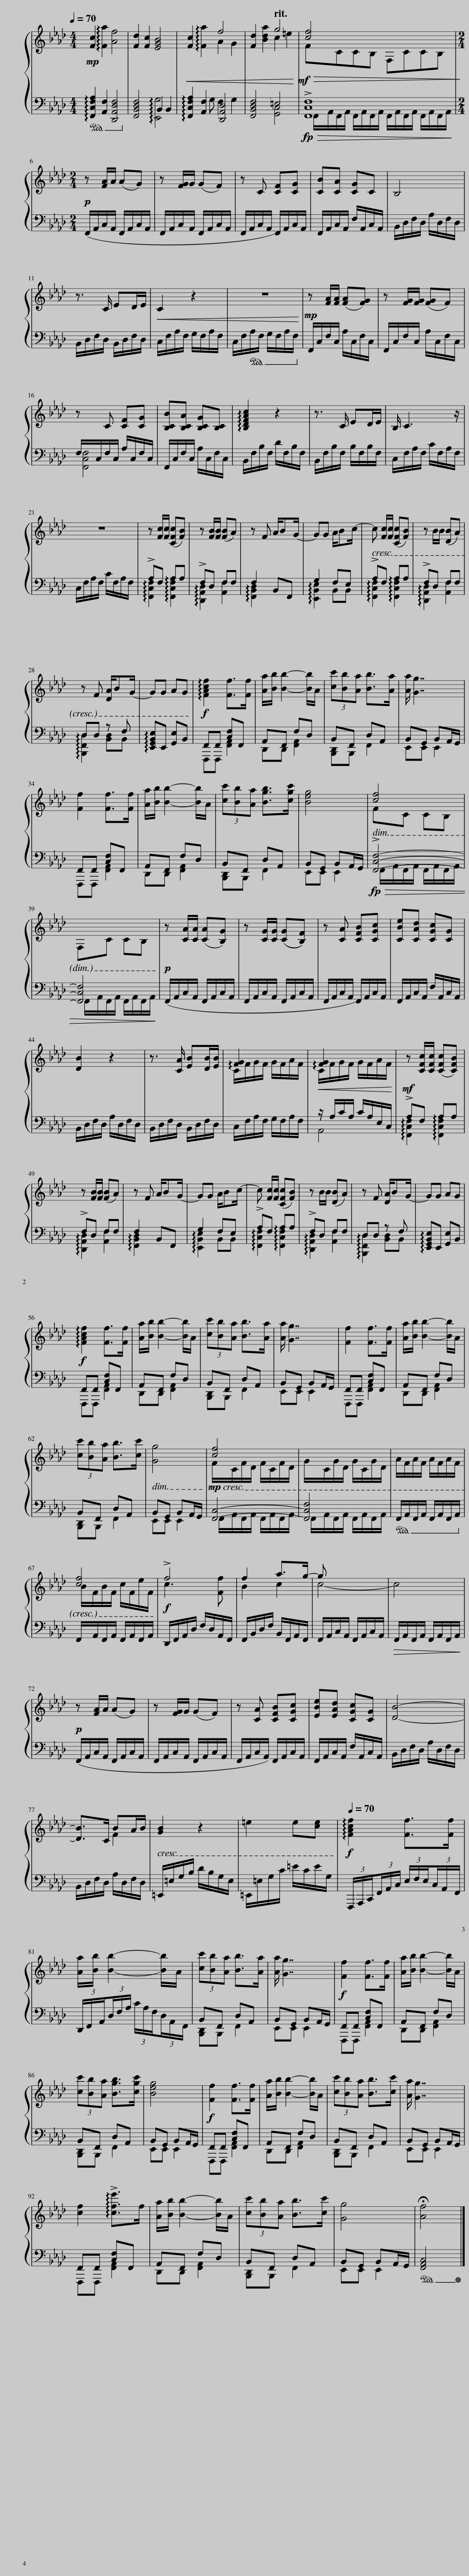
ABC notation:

X:1
%%score { ( 1 4 ) | ( 2 3 ) }
L:1/8
Q:1/4=70
M:4/4
I:linebreak $
K:Ab
V:1 treble
V:4 treble
V:2 bass
V:3 bass
V:1
!mp! [Fc]2 !arpeggio![Fa]2 [Af]4 | [Fd]2 [Fc]2 [EGB]4 |!<(! [Fc]2 !arpeggio![Fa]2 f4 | [Fd]2 [Bda]2 g4!<)! |!mf!!>(! [cf]4 x4!>)! |$ %5
[M:2/4]!p! z [FA]/A/ (AG) | z [FG]/G/ (GF) | z C [CF][CG] | [CB][CA] [CG]C | B,4 |$ %10
 z3/2 C/ ED/E/ |!<(! C2 z2 | z4!<)! | z [FA]/[FA]/ ([FA][FG]) | z [FG]/[FG]/ ([FG]F) |$ %15
 z C [CF][CG] | [B,CB][B,CA] [B,CG][B,C] | !arpeggio![B,DFAc]2 z2 | z3/2 C/ ED/E/ | B,/ C3 z/ |$ %20
 z4 | z [Fc]/[Fc]/ ([CFc][FB]) | z [FB]/[FB]/ ([FB]A) | z F A/BG/- | GG A/Bc/- | %25
 c [Fc]/[Fc]/ ([CFc][FB]) | z B/B/ ([DB]A) |$ z F [DA]/BG/- | GG AG |!f! !arpeggio![FAcf]2 [Ff]>[Ff] | %30
 [Aa]/[Bb]/ [Bb]2- [Bb]/A/ | (3[cc'][Bb][Aa] [Bb]>[Aa] | [Aa]/ [Gg]7/2 |$ [Ff]2 [Ff]>[Ff] | [Aa]/[Bb]/ [Bb]2- [Bb]/A/ | %35
 (3[cc'][Bb][Aa] [Bgb]>[cgc'] | [Beg]4 | [cf]4 |$ x4 |!p! z [CA]/[CA]/ ([CA][B,G]) | %40
 z [CG]/[CG]/ (([CG][B,F])) | z [CA] [CFB][CGc] | [CBe][CAd] [CGc][CG] |$ [DB]2 z2 | z3/2 [CA]/ [EB][DB]/[EB]/ | %45
 !arpeggio![FG]2 x2 |!<(! !arpeggio![FG]2 x2!<)! |!mf! z [CFc]/[CFc]/ ([CFc][CFB]) |$ z [FB]/[FB]/ ([FB]A) | z F A/BG/- | %50
 GG A/Bc/- | c [Fc]/[Fc]/ ([CFc][FB]) | z B/B/ ([DB]A) | z F [DA]/BG/- | GG AG |$ %55
!f! !arpeggio![FAcf]2 [Ff]>[Ff] | [Aa]/[Bb]/ [Bb]2- [Bb]/A/ | (3[cc'][Bb][Aa] [Bb]>[Aa] | [Aa]/ [Gg]7/2 | [Ff]2 [Ff]>[Ff] | %60
 [Aa]/[Bb]/ [Bb]2- [Bb]/A/ |$ (3[cc'][Bb][Aa] [Bb]>[cc'] | [Gg]4 |!mp! [cf]4 | x4 | %65
 x4 |$ [cf]4 |!f! !>!f4 | f2 a>g- | g x3 | %70
 x4 |$!p! z [FA]/A/ (AG) | z [FG]/G/ (GF) | z [CA] [CFB][CGc] | [EBe][EAd] [CGc][CG] | %75
 [DB]4- |$ [DB]>C BA/B/ | [GB]2 z2 | =e2 e[ce] |!f![Q:1/4=70] !arpeggio![FAcf]2 [Ff]>[Ff] |$ %80
 [Aa]/[Bb]/ [Bb]2- [Bb]/A/ | (3[cc'][Bb][Aa] [Bb]>[Aa] | [Aa]/ [Gg]7/2 |!f! [Ff]2 [Ff]>[Ff] | [Aa]/[Bb]/ [Bb]2- [Bb]/A/ |$ %85
 (3[cc'][Bb][Aa] [Bgb]>[cgc'] | [Beg]4 |!f! [Ff]2 [Ff]>[Ff] | [Aa]/[Bb]/ [Bb]2- [Bb]/A/ | (3[cc'][Bb][Aa] [Bb]>[cc'] | %90
 [Aa]/ [Gg]7/2 |$ [cf]2 !arpeggio!!>![cfe']>f | [Aa]/[Bb]/ [Bb]2- [Bb]/A/ | (3[cc'][Bb][Aa] [Bb]>[cc'] | [Gg]4 | %95
 !fermata![Af]4 |] %96
V:2
!ped! !arpeggio![F,,C,F,A,]2 [A,,F,]2 [D,,A,,D,F,]4!ped-up! |!ped! [F,,B,,D,F,]4 B,,2 B,,2!ped-up! |!ped! !arpeggio![F,,C,F,A,]2 [A,,F,]2 [D,,A,,D,]4!ped-up! |!ped! [F,,B,,D,F,]4 =E,4!ped-up! |!>(! !>![F,,C,F,]8!>)! |$ %5
[M:2/4] (F,,/!ped!A,,/)C,/A,,/ F,,/A,,/C,/A,,/!ped-up! |!ped! F,,/A,,/C,/A,,/ F,,/A,,/C,/A,,/!ped-up! |!ped! F,,/A,,/C,/A,,/ F,,/A,,/C,/A,,/!ped-up! |!ped! F,,/A,,/C,/A,,/ F,/A,,/C,/A,,/!ped-up! |!ped! B,,/D,/F,/D,/ A,/D,/F,/D,/!ped-up! |$ %10
 B,,/D,/!ped!F,/D,/ B,,/D,/F,/D,/!ped-up! | C,/F,/!ped!A,/F,/ G,/F,/A,/F,/!ped-up! | C,/F,/!ped!A,/F,/ G,/F,/A,/F,/!ped-up! |!mp! F,,/!ped!C,/F,/C,/ A,/C,/F,/C,/!ped-up! | F,,/!ped!C,/F,/C,/ A,/C,/F,/C,/!ped-up! |$ %15
!ped! F,/C,/F,/C,/ A,/C,/F,/C,/!ped-up! |!ped! F,,/C,/F,/C,/ A,/C,/F,/C,/!ped-up! | B,,/F,/!ped!B,/F,/ D/F,/B,/F,/!ped-up! | B,,/F,/!ped!B,/F,/ B,/F,/B,/F,/!ped-up! |!ped! C,/F,/A,/F,/ C/F,/A,/F,/!ped-up! |$ %20
!ped! C,/F,/A,/F,/ C/F,/A,/F,/!ped-up! |!ped! !>!A,F, A,A,!ped-up! |!ped! !>!F,D, F,F,!ped-up! |!ped! F,2 B,,F,,!ped-up! |!ped! G,2 F,E,!ped-up! | %25
!ped! !>!A,F, A,A,!ped-up! |!ped! !>!F,D, F,F,!ped-up! |$!ped! D,D, z F,!ped-up! |!ped! !arpeggio![E,,G,,B,,E,]E,, [G,,E,]B,,!ped-up! |!ped! F,,F,, [C,F,]F,,!ped-up! | %30
!ped! A,,F,, F,D,!ped-up! |!ped! B,,F,, D,A,,!ped-up! |!ped! B,,G,, B,,A,,/G,,/!ped-up! |$!ped! F,,F,, [C,F,]F,,!ped-up! |!ped! A,,F,, F,D,!ped-up! | %35
!ped! B,,F,, D,A,,!ped-up! |!ped! B,,G,, B,,A,,/G,,/!ped-up! |!>(! !>![F,,C,F,]4- |$ [F,,C,F,]4!>)! | (F,,/!ped!A,,/)C,/A,,/ F,,/A,,/C,/A,,/!ped-up! | %40
!ped! F,,/A,,/C,/A,,/ F,,/A,,/C,/A,,/!ped-up! |!ped! F,,/A,,/C,/A,,/ F,,/A,,/C,/A,,/!ped-up! |!ped! F,,/A,,/C,/A,,/ F,/A,,/C,/A,,/!ped-up! |$!ped! B,,/D,/F,/D,/ A,/D,/F,/D,/!ped-up! | B,,/D,/!ped!F,/D,/ B,,/D,/F,/D,/!ped-up! | %45
 C,/F,/!ped!A,/F,/ G,/F,/A,/F,/!ped-up! | z/ A,/!ped!C/A,/ C/A,/E,/C,/!ped-up! |!ped! !>!A,F, A,A,!ped-up! |$!ped! !>!F,D, F,F,!ped-up! |!ped! F,2 B,,F,,!ped-up! | %50
!ped! G,2 F,E,!ped-up! |!ped! !>!A,F, A,A,!ped-up! |!ped! !>!F,D, F,F,!ped-up! |!ped! D,D, z F,!ped-up! |!ped! !arpeggio![E,,G,,B,,E,]E,, [G,,E,]B,,!ped-up! |$ %55
!ped! F,,F,, [C,F,]F,,!ped-up! |!ped! A,,F,, F,D,!ped-up! |!ped! B,,F,, D,A,,!ped-up! |!ped! B,,G,, B,,A,,/G,,/!ped-up! |!ped! F,,F,, [C,F,]F,,!ped-up! | %60
!ped! A,,F,, F,D,!ped-up! |$!ped! B,,F,, D,A,,!ped-up! |!ped! B,,G,, B,,A,,/G,,/!ped-up! |!ped!!<(! [F,,C,]4-!ped-up! |!ped! [F,,C,F,]4!ped-up! | %65
!ped! F,,/A,,/F,,/A,,/ F,,/A,,/F,,/A,,/!ped-up! |$!ped! F,,/A,,/F,,/A,,/ F,,/A,,/F,,/A,,/!ped-up!!<)! |!ped! D,,/F,,/A,,/D,/ F,/D,/A,,/F,,/!ped-up! |!ped! F,,/B,,/D,/F,/ B,,/F,,/A,,/F,,/!ped-up! |!ped! F,,/A,,/C,/A,,/ F,,/A,,/C,/A,,/!ped-up! | %70
!>(!!ped! F,,/A,,/F,,/A,,/ F,,/A,,/F,,/A,,/!ped-up!!>)! |$ (F,,/!ped!A,,/)C,/A,,/ F,,/A,,/C,/A,,/!ped-up! |!ped! F,,/A,,/C,/A,,/ F,,/A,,/C,/A,,/!ped-up! |!ped! F,,/A,,/C,/A,,/ F,,/A,,/C,/A,,/!ped-up! |!ped! F,,/A,,/C,/A,,/ F,/A,,/C,/A,,/!ped-up! | %75
!ped! B,,/D,/F,/D,/ A,/D,/F,/D,/!ped-up! |$!ped! B,,/D,/F,/D,/ A,/D,/F,/D,/!ped-up! |!ped! =E,,/=E,/G,/B,/ D/B,/G,/E,/!ped-up! |!ped! =E,,/=E,/G,/C/ =E/C/E/G,/!ped-up! |!ped! (3F,,,/A,,,/C,,/(3F,,/A,,/C,/ (3E,/F,/E,/(3C,/A,,/F,,/!ped-up! |$ %80
!ped! (3D,,/F,,/A,,/(3D,/F,/A,/ (3C/A,/F,/(3D,/A,,/F,,/!ped-up! |!ped! B,,F,, D,A,,!ped-up! |!ped! B,,G,, B,,A,,/G,,/!ped-up! |!ped! F,,F,, [C,F,]F,,!ped-up! |!ped! A,,F,, F,D,!ped-up! |$ %85
!ped! B,,F,, D,A,,!ped-up! |!ped! B,,G,, B,,A,,/G,,/!ped-up! |!ped! F,,F,, [C,F,]F,,!ped-up! |!ped! A,,F,, F,D,!ped-up! |!ped! B,,F,, D,A,,!ped-up! | %90
!ped! B,,G,, B,,A,,/G,,/!ped-up! |$!ped! F,,F,, [C,F,]F,,!ped-up! |!ped! A,,F,, F,D,!ped-up! |!ped! B,,F,, D,A,,!ped-up! |!ped! B,,G,, B,,A,,/G,,/!ped-up! | %95
!ped! [F,,A,,C,]4!ped-up! |] %96
V:3
 x8 | x4 !arpeggio![E,,G,]4 | x3 G, F,2 G,2 | x4 [G,,C,]4 | F,,/A,,/F,,/A,,/ F,,/A,,/F,,/A,,/ F,,/A,,/F,,/A,,/ F,,/A,,/F,,/A,,/ |$ %5
[M:2/4] x4 | x4 | x4 | x4 | x4 |$ %10
 x4 | x4 | x4 | x4 | x4 |$ %15
 [F,,C,F,]4 | x4 | x4 | x4 | x4 |$ %20
 x4 | !arpeggio![F,,C,F,]2 !arpeggio![F,,C,F,A,]2 | !arpeggio![D,,A,,D,]2 [A,,F,]2 | !arpeggio![F,,B,,D,]2 x2 | !arpeggio![E,,B,,E,]2 B,,B,, | %25
 !arpeggio![F,,C,F,]2 !arpeggio![F,,C,F,A,]2 | !arpeggio![D,,A,,D,]2 [A,,F,]2 |$ !arpeggio![B,,,F,,D,]2 [B,,D,]B,, | x4 | F,,,F,,, [F,,A,,]2 | %30
 D,,D,, [F,,A,,]2 | [B,,,D,,]B,,, F,,2 | E,,E,, E,,2 |$ F,,,F,,, [F,,A,,]2 | D,,D,, [F,,A,,]2 | %35
 [B,,,D,,]B,,, F,,2 | E,,E,, E,,2 | F,,/A,,/F,,/A,,/ F,,/A,,/F,,/A,,/ |$ F,,/A,,/F,,/A,,/ F,,/A,,/F,,/A,,/ | x4 | %40
 x4 | x4 | x4 |$ x4 | x4 | %45
 x4 | A,,4 | !arpeggio![F,,C,F,]2 !arpeggio![F,,C,F,A,]2 |$ !arpeggio![D,,A,,D,]2 [A,,F,]2 | !arpeggio![F,,B,,D,]2 x2 | %50
 !arpeggio![E,,B,,E,]2 B,,B,, | !arpeggio![F,,C,F,]2 !arpeggio![F,,C,F,A,]2 | !arpeggio![D,,A,,D,]2 [A,,F,]2 | !arpeggio![B,,,F,,D,]2 [B,,D,]B,, | x4 |$ %55
 F,,,F,,, [F,,A,,]2 | D,,D,, [F,,A,,]2 | [B,,,D,,]B,,, F,,2 | E,,E,, E,,2 | F,,,F,,, [F,,A,,]2 | %60
 D,,D,, [F,,A,,]2 |$ [B,,,D,,]B,,, F,,2 | E,,E,, E,,2 | F,,/A,,/F,,/A,,/ F,,/A,,/F,,/A,,/ | F,,/A,,/F,,/A,,/ F,,/A,,/F,,/A,,/ | %65
 x4 |$ x4 | x4 | x4 | x4 | %70
 x4 |$ x4 | x4 | x4 | x4 | %75
 x4 |$ x4 | x4 | x4 | x4 |$ %80
 x4 | [B,,,D,,]B,,, F,,2 | E,,E,, E,,2 | F,,,F,,, [F,,A,,]2 | D,,D,, [F,,A,,]2 |$ %85
 [B,,,D,,]B,,, F,,2 | E,,E,, E,,2 | F,,,F,,, [F,,A,,]2 | D,,D,, [F,,A,,]2 | [B,,,D,,]B,,, F,,2 | %90
 E,,E,, E,,2 |$ F,,,F,,, [F,,A,,]2 | D,,D,, [F,,A,,]2 | [B,,,D,,]B,,, F,,2 | E,,E,, E,,2 | %95
 x4 |] %96
V:4
 x8 | x8 | x4 A2 G2 | x4 c2 =e2 | FCCB, F,CCB, |$ %5
[M:2/4] x4 | x4 | x4 | x4 | x4 |$ %10
 x4 | x4 | x4 | x4 | x4 |$ %15
 x4 | x4 | x4 | x4 | x4 |$ %20
 x4 | x4 | x4 | x4 | x4 | %25
 x4 | x4 |$ x4 | x4 | x4 | %30
 x4 | x4 | x4 |$ x4 | x4 | %35
 x4 | x4 | FC CB, |$ F,C CB, | x4 | %40
 x4 | x4 | x4 |$ x4 | x4 | %45
 C/F/G/F/ G/F/A/F/ | C/F/G/F/ G/F/A/F/ | x4 |$ x4 | x4 | %50
 x4 | x4 | x4 | x4 | x4 |$ %55
 x4 | x4 | x4 | x4 | x4 | %60
 x4 |$ x4 | x4 | !>!F/C/!>!F/D/ !>!F/C/!>!F/D/ | !>!G/C/!>!G/D/ !>!G/C/!>!G/D/ | %65
 !>!A/F/!>!A/F/ !>!A/F/!>!A/F/ |$ !>!B/F/!>!B/F/ !>!c/F/!>!e/F/ | c3 [Ff] | B2 c2 | c4- | %70
 c4 |$ x4 | x4 | x4 | x4 | %75
 x4 |$ x2 F2 | x4 | x4 | x4 |$ %80
 x4 | x4 | x4 | x4 | x4 |$ %85
 x4 | x4 | x4 | x4 | x4 | %90
 x4 |$ x4 | x4 | x4 | x4 | %95
 x4 |] %96
